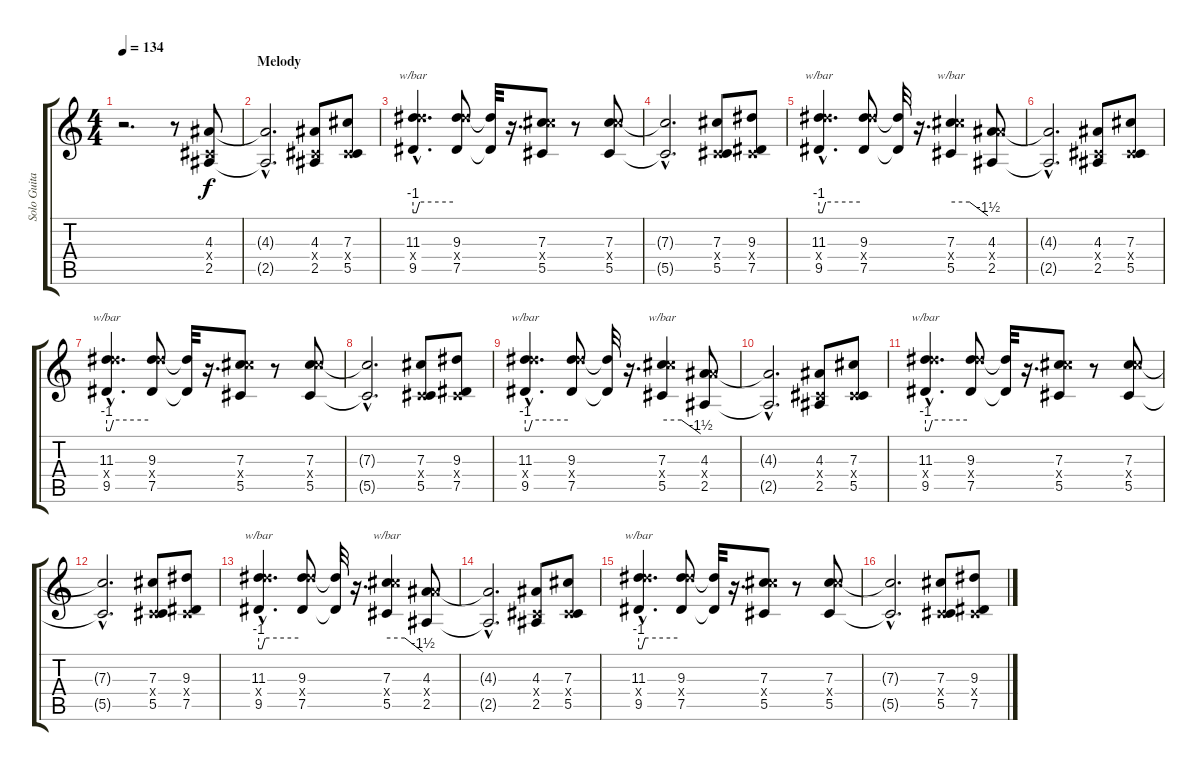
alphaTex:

\track ("Solo Guitar" "Solo Guita") {instrument distortionguitar}
\staff {score tabs}
\tuning (Eb4 Bb3 Gb3 Db3 Ab2 Eb2) {hide}
\ts (4 4)
\tempo 134
\clef g2
\ks c
r.2{d dy f} r.8 (4.3 0.4{x} 2.5).8 |
\section ("" "Melody")
(4.3{hac t} 2.5{hac t}).2{d} (4.3 0.4{x} 2.5).8 (7.3 0.4{x} 5.5).8 |
(11.3{hac} 16.4{hac x} 9.5{hac}).4{d tbe (custom default 0 -4 5 -4 10 0 60 0)} (9.3 14.4{x} 7.5).8 (9.3{t} 7.5{t}).32 r.16{d} (7.3 12.4{x} 5.5).8 r.8 (7.3 12.4{x} 5.5).8 |
(7.3{hac t} 5.5{hac t}).2{d} (7.3 0.4{x} 5.5).8 (9.3 0.4{x} 7.5).8 |
(11.3{hac} 16.4{hac x} 9.5{hac}).4{d tbe (custom default 0 -4 5 -4 10 0 60 0)} (9.3 14.4{x} 7.5).8 (9.3{t} 7.5{t}).32 r.16{d} (7.3 12.4{x} 5.5).4{tbe (custom default 0 0 30 0 60 -6)} (4.3 9.4{x} 2.5).8 |
(4.3{hac t} 2.5{hac t}).2{d} (4.3 0.4{x} 2.5).8 (7.3 0.4{x} 5.5).8 |
(11.3{hac} 16.4{hac x} 9.5{hac}).4{d tbe (custom default 0 -4 5 -4 10 0 60 0)} (9.3 14.4{x} 7.5).8 (9.3{t} 7.5{t}).32 r.16{d} (7.3 12.4{x} 5.5).8 r.8 (7.3 12.4{x} 5.5).8 |
(7.3{hac t} 5.5{hac t}).2{d} (7.3 0.4{x} 5.5).8 (9.3 0.4{x} 7.5).8 |
(11.3{hac} 16.4{hac x} 9.5{hac}).4{d tbe (custom default 0 -4 5 -4 10 0 60 0)} (9.3 14.4{x} 7.5).8 (9.3{t} 7.5{t}).32 r.16{d} (7.3 12.4{x} 5.5).4{tbe (custom default 0 0 30 0 60 -6)} (4.3 9.4{x} 2.5).8 |
(4.3{hac t} 2.5{hac t}).2{d} (4.3 0.4{x} 2.5).8 (7.3 0.4{x} 5.5).8 |
(11.3{hac} 16.4{hac x} 9.5{hac}).4{d tbe (custom default 0 -4 5 -4 10 0 60 0)} (9.3 14.4{x} 7.5).8 (9.3{t} 7.5{t}).32 r.16{d} (7.3 12.4{x} 5.5).8 r.8 (7.3 12.4{x} 5.5).8 |
(7.3{hac t} 5.5{hac t}).2{d} (7.3 0.4{x} 5.5).8 (9.3 0.4{x} 7.5).8 |
(11.3{hac} 16.4{hac x} 9.5{hac}).4{d tbe (custom default 0 -4 5 -4 10 0 60 0)} (9.3 14.4{x} 7.5).8 (9.3{t} 7.5{t}).32 r.16{d} (7.3 12.4{x} 5.5).4{tbe (custom default 0 0 30 0 60 -6)} (4.3 9.4{x} 2.5).8 |
(4.3{hac t} 2.5{hac t}).2{d} (4.3 0.4{x} 2.5).8 (7.3 0.4{x} 5.5).8 |
(11.3{hac} 16.4{hac x} 9.5{hac}).4{d tbe (custom default 0 -4 5 -4 10 0 60 0)} (9.3 14.4{x} 7.5).8 (9.3{t} 7.5{t}).32 r.16{d} (7.3 12.4{x} 5.5).8 r.8 (7.3 12.4{x} 5.5).8 |
(7.3{hac t} 5.5{hac t}).2{d} (7.3 0.4{x} 5.5).8 (9.3 0.4{x} 7.5).8
